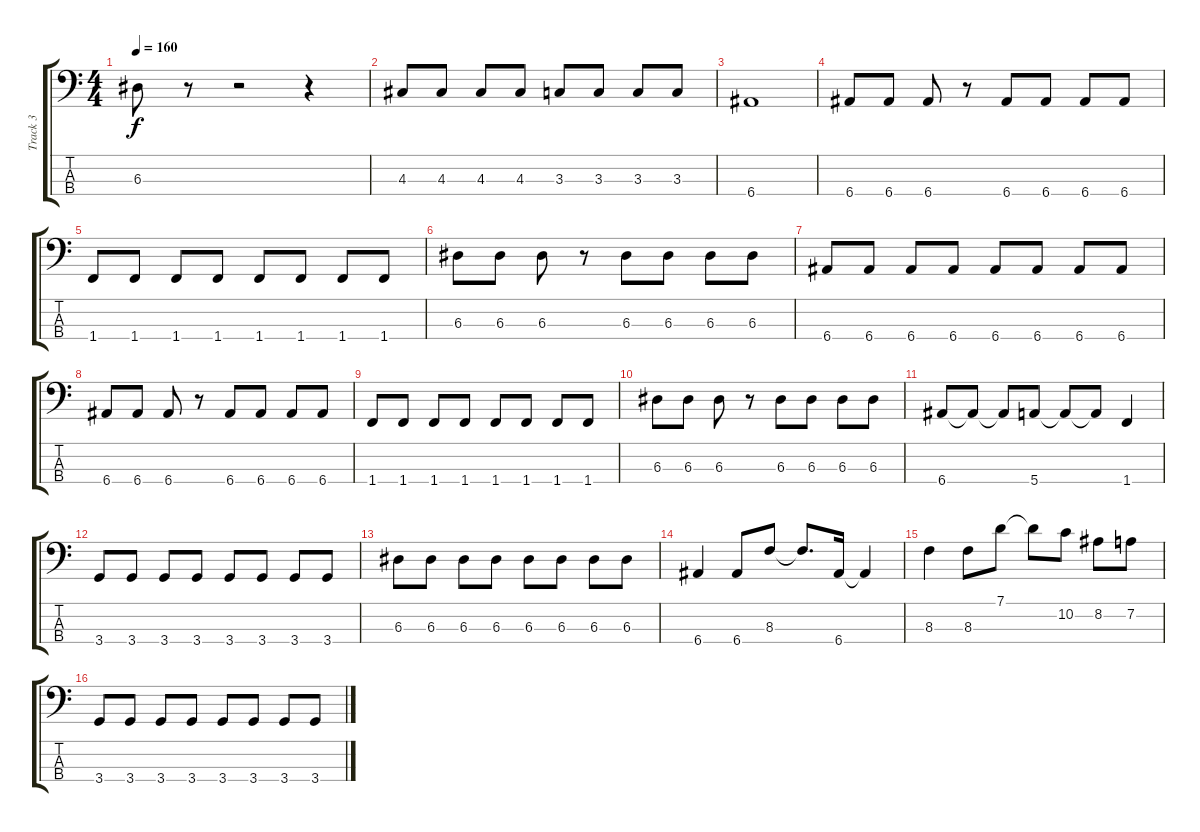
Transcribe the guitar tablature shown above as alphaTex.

\track ("Track 3" "Track 3") {instrument electricbassfinger}
\staff {score tabs}
\tuning (G2 D2 A1 E1) {hide}
\ts (4 4)
\tempo 160
\clef f4
\ks c
6.3.8{dy f} r.8 r.2 r.4 |
4.3.8 4.3.8 4.3.8 4.3.8 3.3.8 3.3.8 3.3.8 3.3.8 |
6.4.1 |
6.4.8 6.4.8 6.4.8 r.8 6.4.8 6.4.8 6.4.8 6.4.8 |
1.4.8 1.4.8 1.4.8 1.4.8 1.4.8 1.4.8 1.4.8 1.4.8 |
6.3.8 6.3.8 6.3.8 r.8 6.3.8 6.3.8 6.3.8 6.3.8 |
6.4.8 6.4.8 6.4.8 6.4.8 6.4.8 6.4.8 6.4.8 6.4.8 |
6.4.8 6.4.8 6.4.8 r.8 6.4.8 6.4.8 6.4.8 6.4.8 |
1.4.8 1.4.8 1.4.8 1.4.8 1.4.8 1.4.8 1.4.8 1.4.8 |
6.3.8 6.3.8 6.3.8 r.8 6.3.8 6.3.8 6.3.8 6.3.8 |
6.4.8 6.4{t}.8 6.4{t}.8 5.4.8 5.4{t}.8 5.4{t}.8 1.4.4 |
3.4.8 3.4.8 3.4.8 3.4.8 3.4.8 3.4.8 3.4.8 3.4.8 |
6.3.8 6.3.8 6.3.8 6.3.8 6.3.8 6.3.8 6.3.8 6.3.8 |
6.4.4 6.4.8 8.3.8 8.3{t}.8{d} 6.4.16 6.4{t}.4 |
8.3.4 8.3.8 7.1.8 7.1{t}.8 10.2.8 8.2.8 7.2.8 |
3.4.8 3.4.8 3.4.8 3.4.8 3.4.8 3.4.8 3.4.8 3.4.8
